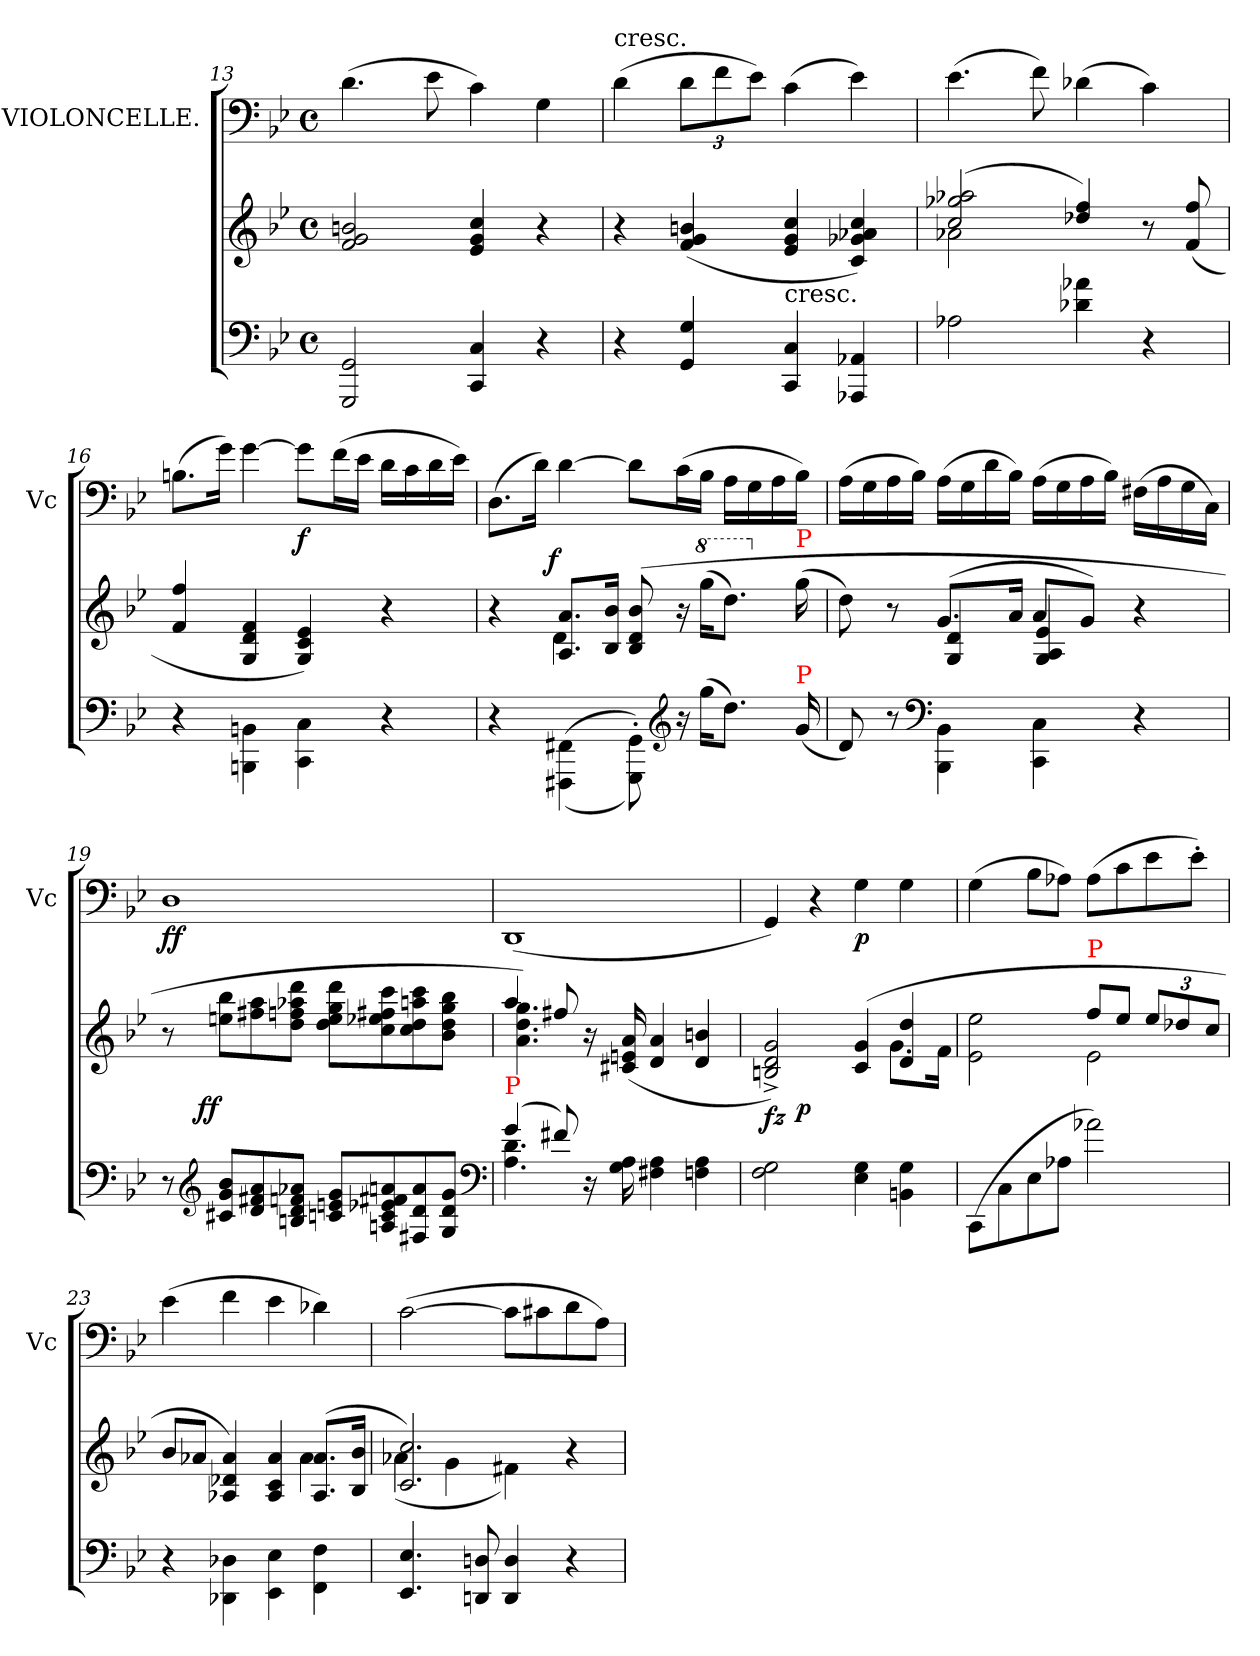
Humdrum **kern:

**kern	**kern	**dynam	**kern	**dynam
*part2	*part2	*part2	*part1	*part1
*staff3	*staff2	*staff2/3	*staff1	*staff1
*	*	*	*I"VIOLONCELLE.	*
*	*	*	*I'Vc	*
*clefF4	*clefG2	*	*clefF4	*
*k[b-e-]	*k[b-e-]	*	*k[b-e-]	*
*M4/4	*M4/4	*	*M4/4	*
*met(c)	*met(c)	*	*met(c)	*
=13	=13	=13	=13	=13
2GG 2GGG	2bn 2g 2f	.	(>4.d!	.
.	.	.	8e-!	.
4C 4CC	4cc 4g 4e-	.	4c!)	.
4r	4r	.	4G!	.
=14	=14	=14	=14	=14
!	!	!	!LO:TX:t=cresc.	!
4r	4r	.	(>4d!	.
*	*	*	*Xbrackettup	*
4G 4GG	(<4bn 4g 4f	.	12d!\L	.
.	.	.	12f!	.
.	.	.	12e-!J)	.
!	!LO:TX:b:t=cresc.	!	!	!
4C 4CC	4cc 4g 4e-	.	(>4c!	.
4AA-X 4AAA-X	4cc 4a-X 4g-X 4c)	.	4e-!)	.
=15	=15	=15	=15	=15
*	*^	*	*	*
2A-X	(>2aa-X/ 2gg-X/ 2cc/	2a-X\	.	(>4.e-!	.
.	.	.	.	8f!)	.
4a-\ 4d-X\	4ff/ 4dd-X/)	2ryy	.	(>4d-X!	.
4r	8r	.	.	4c!)	.
.	(>8ff/ 8f/	.	.	.	.
*	*v	*v	*	*	*
=16	=16	=16	=16	=16
4r	4ff/ 4f/	.	(>8.Bn!\L	.
.	.	.	16g!Jk)	.
4BBn\ 4BBBn\	4f/ 4d/ 4G/	.	[4g!	.
4C\ 4CC\	4e-/ 4c/ 4G/)	.	8g!L]	f
.	.	.	(>16f!\L	.
.	.	.	16e-!JJ	.
4r	4r	.	16d!LL	.
.	.	.	16c!\	.
.	.	.	16d!	.
.	.	.	16e-!JJ)	.
=17	=17	=17	=17	=17
*	*^	*	*	*
4r	4ryy	4r	.	(>8.D!\L	.
.	.	.	.	16d!Jk)	.
!	!	!	!LO:DY:a:rj	!	!
(<(>4FF#X\ 4FFF#X\	8.a/ 8.A/L	4d)	f	[4d!	.
.	16b-/ 16B-/Jk	.	.	.	.
8GG'>\ 8GGG'>\))	(>8b- 8d 8B-	2ryy	.	8d!L]	.
*clefG2	*	*	*	*	*
16r	16r	.	.	(>16c!L	.
*	*8va	*	*	*	*
(>16ggKL	(>16ggg\KL	.	.	16B-!\JJ	.
8.ddJ)	8.dddJ)	.	.	16A!LL	.
.	.	.	.	16G!\	.
.	.	.	.	16A!	.
*	*X8va	*	*	*	*
!	!LO:TX:a:color=red:t=P	!	!	!	!
!LO:TX:a:color=red:t=P	!	!	!	!	!
(<16g/	(>16gg\	.	.	16B-!JJ)	.
=18	=18	=18	=18	=18	=18
8d/)	8dd\)	4ryy	.	(>16A!\LL	.
.	.	.	.	16G!	.
8r	8r	.	.	16A!	.
.	.	.	.	16B-!JJ)	.
*clefF4	*	*	*	*	*
4BB-\ 4BBB-\	(>8.gL	4d/ 4G/	.	(>16A!\LL	.
.	.	.	.	16G!	.
.	.	.	.	16d!	.
.	16aJk	.	.	16B-!JJ)	.
4C\ 4CC\	8aL	4e-/ 4A/ 4G/	.	(>16A!\LL	.
.	.	.	.	16G!	.
.	8gJ)	.	.	16A!	.
.	.	.	.	16B-!JJ)	.
4r	4r	4ryy	.	(>16F#X!\LL	.
.	.	.	.	16A!	.
.	.	.	.	16G!	.
.	.	.	.	16C!JJ)	.
*	*v	*v	*	*	*
=19	=19	=19	=19	=19
8r	8r	.	1D!	ff
*clefG2	*	*	*	*
!	!	!LO:DY:rj	!	!
8b- 8g 8c#XL	8bb- 8eenL	ff	.	.
8a 8f#X 8d	8aa 8ff#X	.	.	.
8a-X 8fn 8d 8BnJ	8ddd 8aa-X 8ffn 8ddJ	.	.	.
8g 8en 8cnL	8ddd 8gg 8ee 8ddL	.	.	.
8an 8f#X 8e-X 8c 8An	8ccc 8ff#X 8ee-X 8cc	.	.	.
8a 8d 8F#X	8ccc 8aan 8dd 8cc	.	.	.
8g 8d 8GJ	8bb- 8gg 8dd 8b-J	.	.	.
*clefF4	*	*	*	*
=20	=20	=20	=20	=20
*^	*	*	*	*
!LO:TX:a:color=red:t=P	!	!	!	!	!
!	!	!LO:N:vis=4.	!	!	!
*	*	*^	*	*	*
(>4g	4.d 4.A	4aa	4.gg\ 4.dd\ 4.a\)	.	(<1DD!	.
8f#X)	.	(>8ff#X/	.	.	.	.
8ryy	16r	16r	8ryy	.	.	.
.	16A\ 16G\	(<16a 16en 16c#X	.	.	.	.
2ryy	4A\ 4F#X\	4a 4d	2ryy	.	.	.
.	4A\ 4Fn\	4bn 4d	.	.	.	.
*v	*v	*	*	*	*	*
=21	=21	=21	=21	=21	=21
*	*	*^	*	*	*
2G 2F	2g^< 2d^< 2Bn^<)	2ryy	4ryy	fz	4GG!)	.
!	!	!	!	!LO:DY:rj	!	!
.	.	.	2.ryy	p	4r	.
4G 4E-	(>4g 4c	4ryy	.	.	4G!	p
4G 4BBn	4dd 4d	8.gL	.	.	4G!	.
.	.	16fJk	.	.	.	.
*	*	*v	*v	*	*	*
=22	=22	=22	=22	=22	=22
(>8CCL	2ee-\ 2e-\	2ryy	.	(>4G!	.
8C\	.	.	.	.	.
8E-	.	.	.	8B-!\L	.
8A-XJ	.	.	.	8A-X!J)	.
!	!LO:TX:a:color=red:t=P	!	!	!	!
2a-X)	8ffL	2e-	.	(>8A-!L	.
.	8ee-J	.	.	8c!\	.
*	*Xbrackettup	*	*	*	*
.	12ee-L	.	.	8e-!	.
.	12dd-X	.	.	.	.
.	.	.	.	8e-'>!J)	.
.	12ccJ	.	.	.	.
=23	=23	=23	=23	=23	=23
4r	8b-L	2ryy	.	(>4e-!	.
.	8a-XJ	.	.	.	.
4D-X\ 4DD-X\	4a-/ 4d-X/ 4A-X/)	.	.	4f!	.
4E-\ 4EE-\	4a-/ 4c/ 4A-/	4ryy	.	4e-!	.
4F\ 4FF\	(>8.a-/ 8.A-/L	4a-\	.	4d-X!)	.
.	16b-/ 16B-/Jk	.	.	.	.
=24	=24	=24	=24	=24	=24
4.E- 4.EE-	2.cc 2.c)	(>4a-X	.	(>[2c!	.
.	.	4g	.	.	.
8Dn 8DDn	.	.	.	.	.
4D 4DD	.	4f#X)	.	8c!L]	.
.	.	.	.	8c#X!\	.
4r	4r	4ryy	.	8d!	.
.	.	.	.	8A!J)	.
*	*v	*v	*	*	*
=	=	=	=	=
*-	*-	*-	*-	*-
